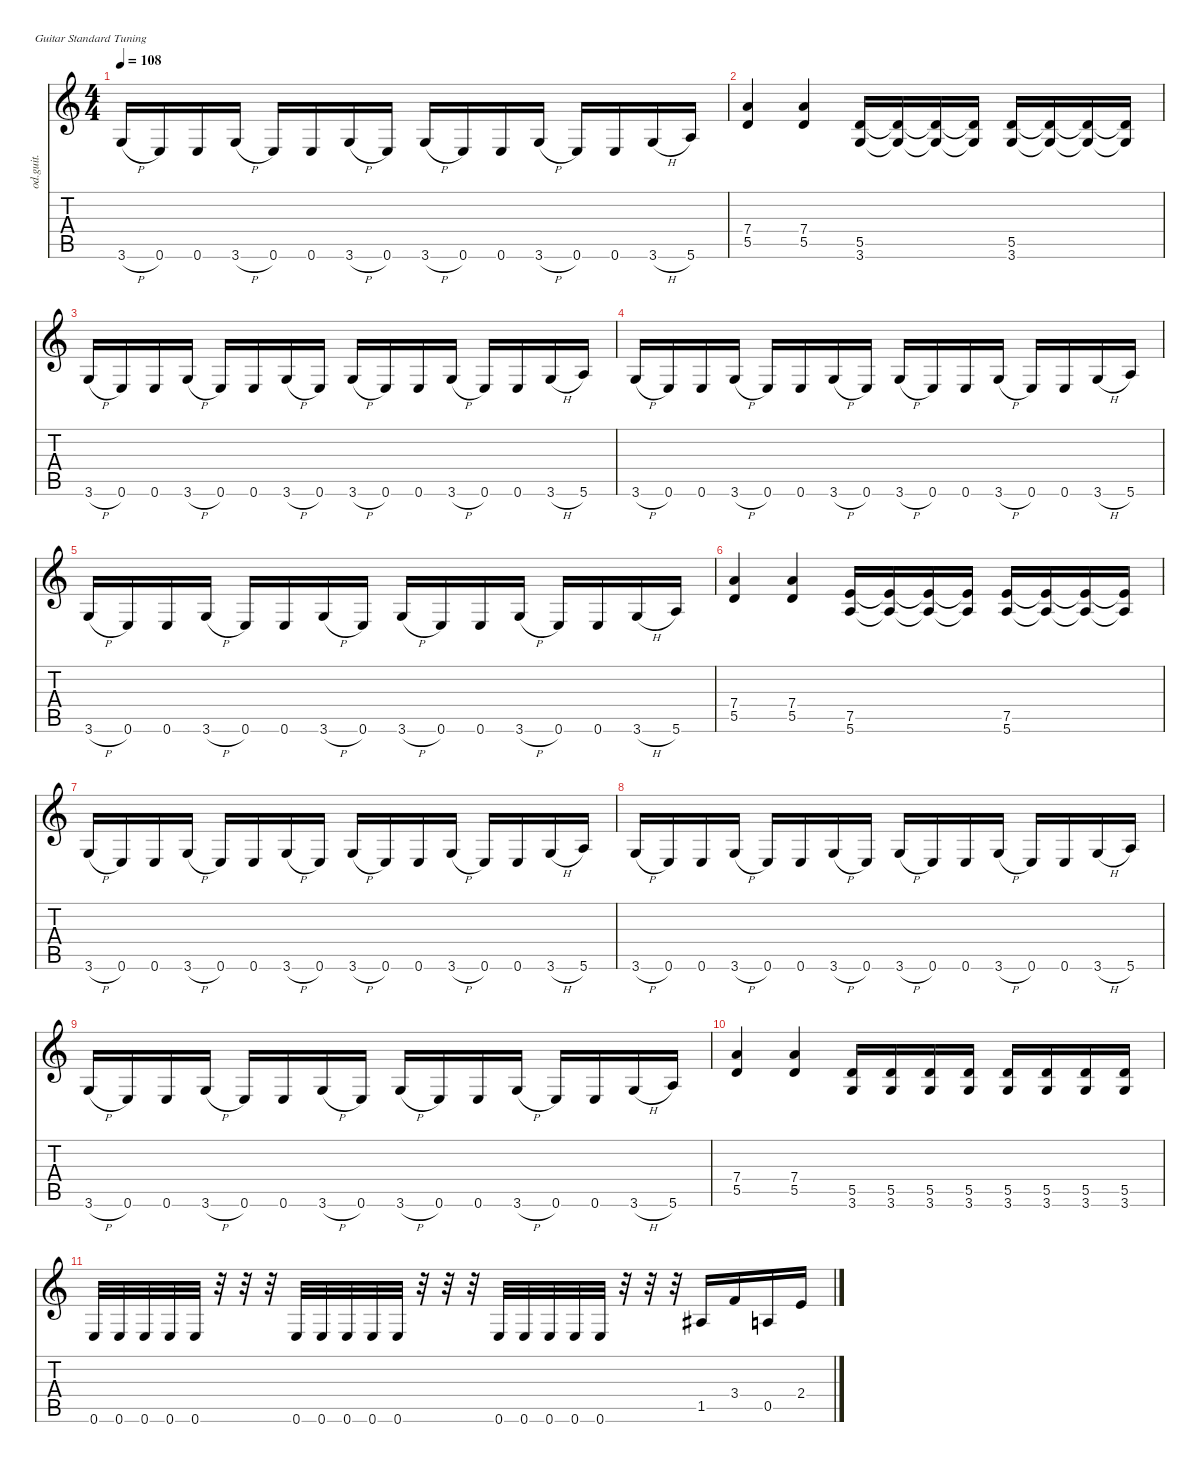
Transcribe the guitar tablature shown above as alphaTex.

\defaultSystemsLayout 4
\hideDynamics
\bracketExtendMode nobrackets
\otherSystemsTrackNameOrientation horizontal
\track ("rythm guitar" "od.guit.") {instrument overdrivenguitar}
\staff {score tabs}
\tuning (E4 B3 G3 D3 A2 E2)
\ts (4 4)
\tempo 108
\clef g2
\ks c
3.6{h}.16{dy f beam Up} 0.6.16{beam Up} 0.6.16{beam Up} 3.6{h}.16{beam Up} 0.6.16{beam Up} 0.6.16{beam Up} 3.6{h}.16{beam Up} 0.6.16{beam Up} 3.6{h}.16{beam Up} 0.6.16{beam Up} 0.6.16{beam Up} 3.6{h}.16{beam Up} 0.6.16{beam Up} 0.6.16{beam Up} 3.6{h}.16{beam Up} 5.6.16{beam Up} |
(7.4 5.5).4{beam Up} (7.4 5.5).4{beam Up} (5.5 3.6).16{beam Up} (5.5{t} 3.6{t}).16{beam Up} (5.5{t} 3.6{t}).16{beam Up} (5.5{t} 3.6{t}).16{beam Up} (5.5 3.6).16{beam Up} (5.5{t} 3.6{t}).16{beam Up} (5.5{t} 3.6{t}).16{beam Up} (5.5{t} 3.6{t}).16{beam Up} |
3.6{h}.16{beam Up} 0.6.16{beam Up} 0.6.16{beam Up} 3.6{h}.16{beam Up} 0.6.16{beam Up} 0.6.16{beam Up} 3.6{h}.16{beam Up} 0.6.16{beam Up} 3.6{h}.16{beam Up} 0.6.16{beam Up} 0.6.16{beam Up} 3.6{h}.16{beam Up} 0.6.16{beam Up} 0.6.16{beam Up} 3.6{h}.16{beam Up} 5.6.16{beam Up} |
3.6{h}.16{beam Up} 0.6.16{beam Up} 0.6.16{beam Up} 3.6{h}.16{beam Up} 0.6.16{beam Up} 0.6.16{beam Up} 3.6{h}.16{beam Up} 0.6.16{beam Up} 3.6{h}.16{beam Up} 0.6.16{beam Up} 0.6.16{beam Up} 3.6{h}.16{beam Up} 0.6.16{beam Up} 0.6.16{beam Up} 3.6{h}.16{beam Up} 5.6.16{beam Up} |
3.6{h}.16{beam Up} 0.6.16{beam Up} 0.6.16{beam Up} 3.6{h}.16{beam Up} 0.6.16{beam Up} 0.6.16{beam Up} 3.6{h}.16{beam Up} 0.6.16{beam Up} 3.6{h}.16{beam Up} 0.6.16{beam Up} 0.6.16{beam Up} 3.6{h}.16{beam Up} 0.6.16{beam Up} 0.6.16{beam Up} 3.6{h}.16{beam Up} 5.6.16{beam Up} |
(7.4 5.5).4{beam Up} (7.4 5.5).4{beam Up} (7.5 5.6).16{beam Up} (7.5{t} 5.6{t}).16{beam Up} (7.5{t} 5.6{t}).16{beam Up} (7.5{t} 5.6{t}).16{beam Up} (7.5 5.6).16{beam Up} (7.5{t} 5.6{t}).16{beam Up} (7.5{t} 5.6{t}).16{beam Up} (7.5{t} 5.6{t}).16{beam Up} |
3.6{h}.16{beam Up} 0.6.16{beam Up} 0.6.16{beam Up} 3.6{h}.16{beam Up} 0.6.16{beam Up} 0.6.16{beam Up} 3.6{h}.16{beam Up} 0.6.16{beam Up} 3.6{h}.16{beam Up} 0.6.16{beam Up} 0.6.16{beam Up} 3.6{h}.16{beam Up} 0.6.16{beam Up} 0.6.16{beam Up} 3.6{h}.16{beam Up} 5.6.16{beam Up} |
3.6{h}.16{beam Up} 0.6.16{beam Up} 0.6.16{beam Up} 3.6{h}.16{beam Up} 0.6.16{beam Up} 0.6.16{beam Up} 3.6{h}.16{beam Up} 0.6.16{beam Up} 3.6{h}.16{beam Up} 0.6.16{beam Up} 0.6.16{beam Up} 3.6{h}.16{beam Up} 0.6.16{beam Up} 0.6.16{beam Up} 3.6{h}.16{beam Up} 5.6.16{beam Up} |
3.6{h}.16{beam Up} 0.6.16{beam Up} 0.6.16{beam Up} 3.6{h}.16{beam Up} 0.6.16{beam Up} 0.6.16{beam Up} 3.6{h}.16{beam Up} 0.6.16{beam Up} 3.6{h}.16{beam Up} 0.6.16{beam Up} 0.6.16{beam Up} 3.6{h}.16{beam Up} 0.6.16{beam Up} 0.6.16{beam Up} 3.6{h}.16{beam Up} 5.6.16{beam Up} |
(7.4 5.5).4{beam Up} (7.4 5.5).4{beam Up} (5.5 3.6).16{beam Up} (5.5 3.6).16{beam Up} (5.5 3.6).16{beam Up} (5.5 3.6).16{beam Up} (5.5 3.6).16{beam Up} (5.5 3.6).16{beam Up} (5.5 3.6).16{beam Up} (5.5 3.6).16{beam Up} |
0.6.32{beam Up} 0.6.32{beam Up} 0.6.32{beam Up} 0.6.32{beam Up} 0.6.32{beam Up} r.32{beam Up} r.32{beam Up} r.32{beam Up} 0.6.32{beam Up} 0.6.32{beam Up} 0.6.32{beam Up} 0.6.32{beam Up} 0.6.32{beam Up} r.32{beam Up} r.32{beam Up} r.32{beam Up} 0.6.32{beam Up} 0.6.32{beam Up} 0.6.32{beam Up} 0.6.32{beam Up} 0.6.32{beam Up} r.32{beam Up} r.32{beam Up} r.32{beam Up} 1.5{acc #}.16{beam Up} 3.4.16{beam Up} 0.5.16{beam Up} 2.4.16{beam Up}
